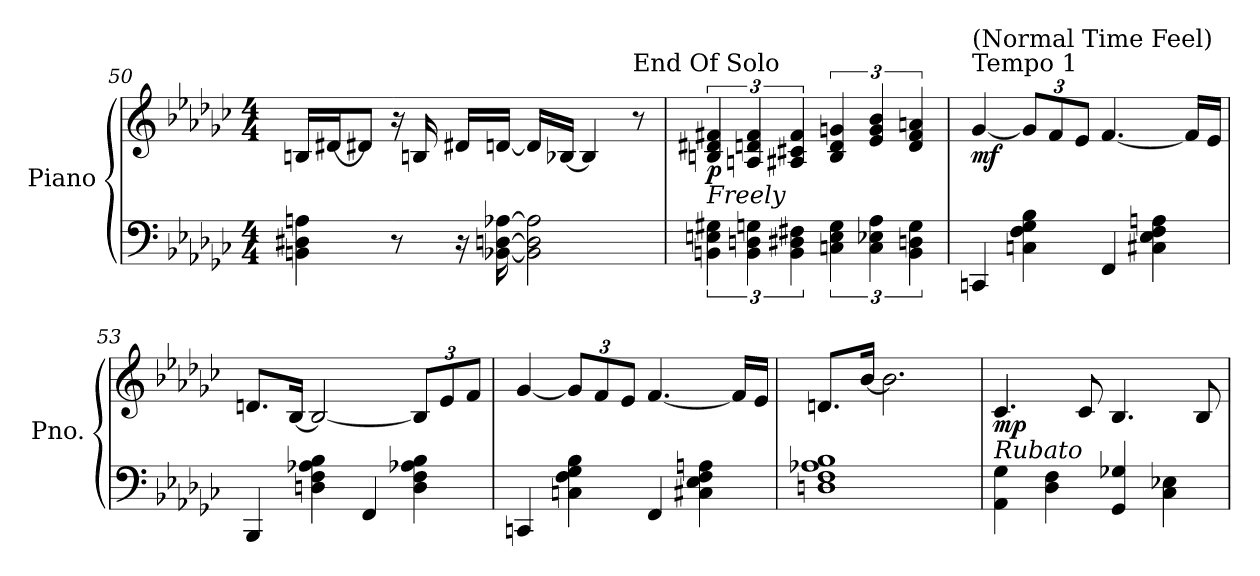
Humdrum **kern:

**kern	**kern	**dynam
*part1	*part1	*part1
*staff2	*staff1	*staff1/2
*I"Piano	*	*
*I'Pno.	*	*
!!LO:LB:g=z
*clefF4	*clefG2	*
*k[b-e-a-d-g-c-]	*k[b-e-a-d-g-c-]	*
*M4/4	*M4/4	*
=50	=50	=50
4BBn\ 4D#X\ 4An\	16Bn/LL	.
.	[16d#X/J	.
.	8d#X/J]	.
8r	16r	.
.	16Bn/	.
16r	16d#X/LL	.
[16BB-X\ [16Dn\ [16A-X\	[16dn/JJ	.
2BB-\] 2D\] 2A-\]	16d/LL]	.
.	[16B-X/JJ	.
.	4B-/]	.
!	!LO:TX:a:t=End Of Solo	!
.	8r	.
=51	=51	=51
*	*MM60	*
!	!LO:TX:b:i:t=Freely	!
!	!	!LO:DY:b
6BBn\ 6En\ 6G#X\	6Bn/ 6d#X/ 6f#X/	p
6BB\ 6Dn\ 6Gn\	6An/ 6dn/ 6f#/	.
6BB\ 6D#X\ 6F#X\	6A#X/ 6c#X/ 6f#/	.
6Cn\ 6E\ 6G\	6B/ 6d/ 6gn/	.
6C\ 6E-X\ 6A-\	6e-/ 6g/ 6b-/	.
6BB\ 6Dn\ 6G\	6d/ 6f#/ 6an/	.
=52	=52	=52
!	!LO:TX:a:t=Tempo 1	!
!	!LO:TX:t=(Normal Time Feel)	!
!	!	!LO:DY:b
4CCn/	[4g-/	mf
*	*Xbrackettup	*
4Cn\ 4F\ 4G-\ 4B-\	12g-/L]	.
.	12f/	.
.	12e-/J	.
4FF/	[4.f/	.
4C#X\ 4E-\ 4F\ 4An\	.	.
.	16f/LL]	.
.	16e-/JJ	.
!!LO:LB:g=z
=53	=53	=53
4BBB-/	8.dn/L	.
.	[16B-/Jk	.
4Dn\ 4F\ 4A-X\ 4B-\	2B-/_	.
4FF/	.	.
4D\ 4F\ 4A-X\ 4B-\	12B-/L]	.
.	12e-/	.
.	12f/J	.
=54	=54	=54
4CCn/	[4g-/	.
4Cn\ 4F\ 4G-\ 4B-\	12g-/L]	.
.	12f/	.
.	12e-/J	.
4FF/	[4.f/	.
4C#X\ 4E-\ 4F\ 4An\	.	.
.	16f/LL]	.
.	16e-/JJ	.
=55	=55	=55
1Dn 1F 1A-X 1B-	8.dn/L	.
.	[16b-/Jk	.
.	2.b-\]	.
=56	=56	=56
!	!LO:TX:b:i:t=Rubato	!
!	!	!LO:DY:b
4AA-\ 4G-\	4.c-/	mp
4D-\ 4F\	.	.
.	8c-/	.
4GG-/ 4G-X/	4.B-/	.
4C-\ 4E-X\	.	.
.	8B-/	.
=	=	=
*-	*-	*-
